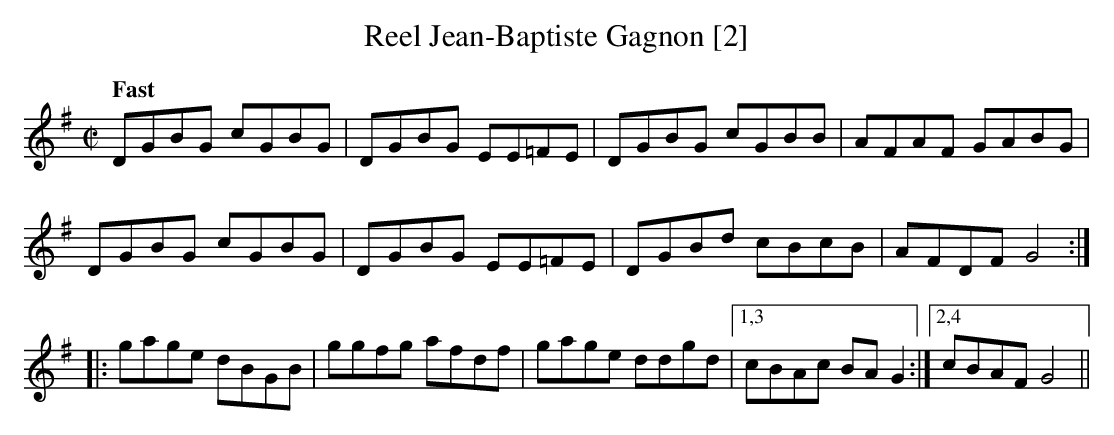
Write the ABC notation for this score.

X:1
T:Reel Jean-Baptiste Gagnon [2]
M:C|
L:1/8
Q:"Fast"
K:G
DGBG cGBG|DGBG EE=FE|DGBG cGBB|AFAF GABG|
DGBG cGBG|DGBG EE=FE|DGBd cBcB|AFDF G4:|
|:gage dBGB|ggfg afdf|gage ddgd|1,3cBAc BAG2:|2,4 cBAF G4||
